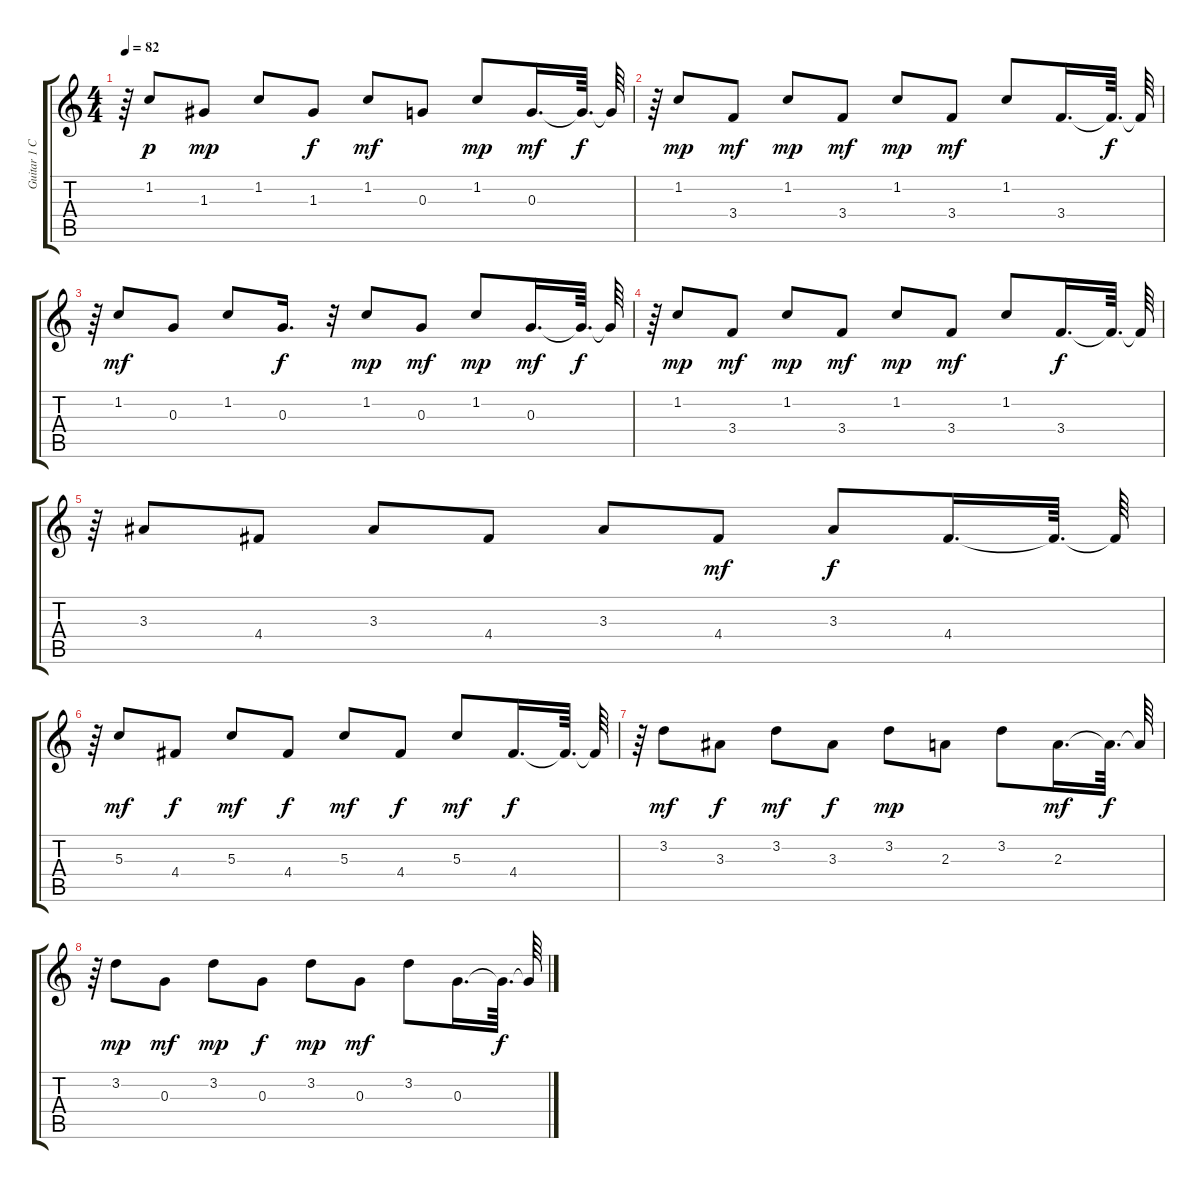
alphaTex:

\track ("Guitar 1 Clean" "Guitar 1 C") {instrument electricguitarclean}
\staff {score tabs}
\tuning (E4 B3 G3 D3 A2 E2) {hide}
\ts (4 4)
\tempo 82
\clef g2
\ks c
r.64{dy f} 1.2.8{dy p} 1.3.8{dy mp} 1.2.8 1.3.8{dy f} 1.2.8{dy mf} 0.3.8 1.2.8{dy mp} 0.3.16{d dy mf} 0.3{t}.64{d dy f} 0.3{t}.64 |
r.64 1.2.8{dy mp} 3.4.8{dy mf} 1.2.8{dy mp} 3.4.8{dy mf} 1.2.8{dy mp} 3.4.8{dy mf} 1.2.8 3.4.16{d} 3.4{t}.64{d dy f} 3.4{t}.64 |
r.64 1.2.8{dy mf} 0.3.8 1.2.8 0.3.16{d dy f} r.32 1.2.8{dy mp} 0.3.8{dy mf} 1.2.8{dy mp} 0.3.16{d dy mf} 0.3{t}.64{d dy f} 0.3{t}.64 |
r.64 1.2.8{dy mp} 3.4.8{dy mf} 1.2.8{dy mp} 3.4.8{dy mf} 1.2.8{dy mp} 3.4.8{dy mf} 1.2.8 3.4.16{d dy f} 3.4{t}.64{d} 3.4{t}.64 |
r.64 3.3.8 4.4.8 3.3.8 4.4.8 3.3.8 4.4.8{dy mf} 3.3.8{dy f} 4.4.16{d} 4.4{t}.64{d} 4.4{t}.64 |
r.64 5.3.8{dy mf} 4.4.8{dy f} 5.3.8{dy mf} 4.4.8{dy f} 5.3.8{dy mf} 4.4.8{dy f} 5.3.8{dy mf} 4.4.16{d dy f} 4.4{t}.64{d} 4.4{t}.64 |
r.64 3.2.8{dy mf} 3.3.8{dy f} 3.2.8{dy mf volume 4} 3.3.8{dy f volume 4} 3.2.8{dy mp volume 3} 2.3.8{volume 3} 3.2.8{volume 3} 2.3.16{d dy mf volume 3} 2.3{t}.64{d dy f} 2.3{t}.64 |
r.64 3.2.8{dy mp volume 2} 0.3.8{dy mf volume 2} 3.2.8{dy mp volume 2} 0.3.8{dy f volume 2} 3.2.8{dy mp volume 1} 0.3.8{dy mf volume 0} 3.2.8{volume 0} 0.3.16{d volume 0} 0.3{t}.64{d dy f} 0.3{t}.64
